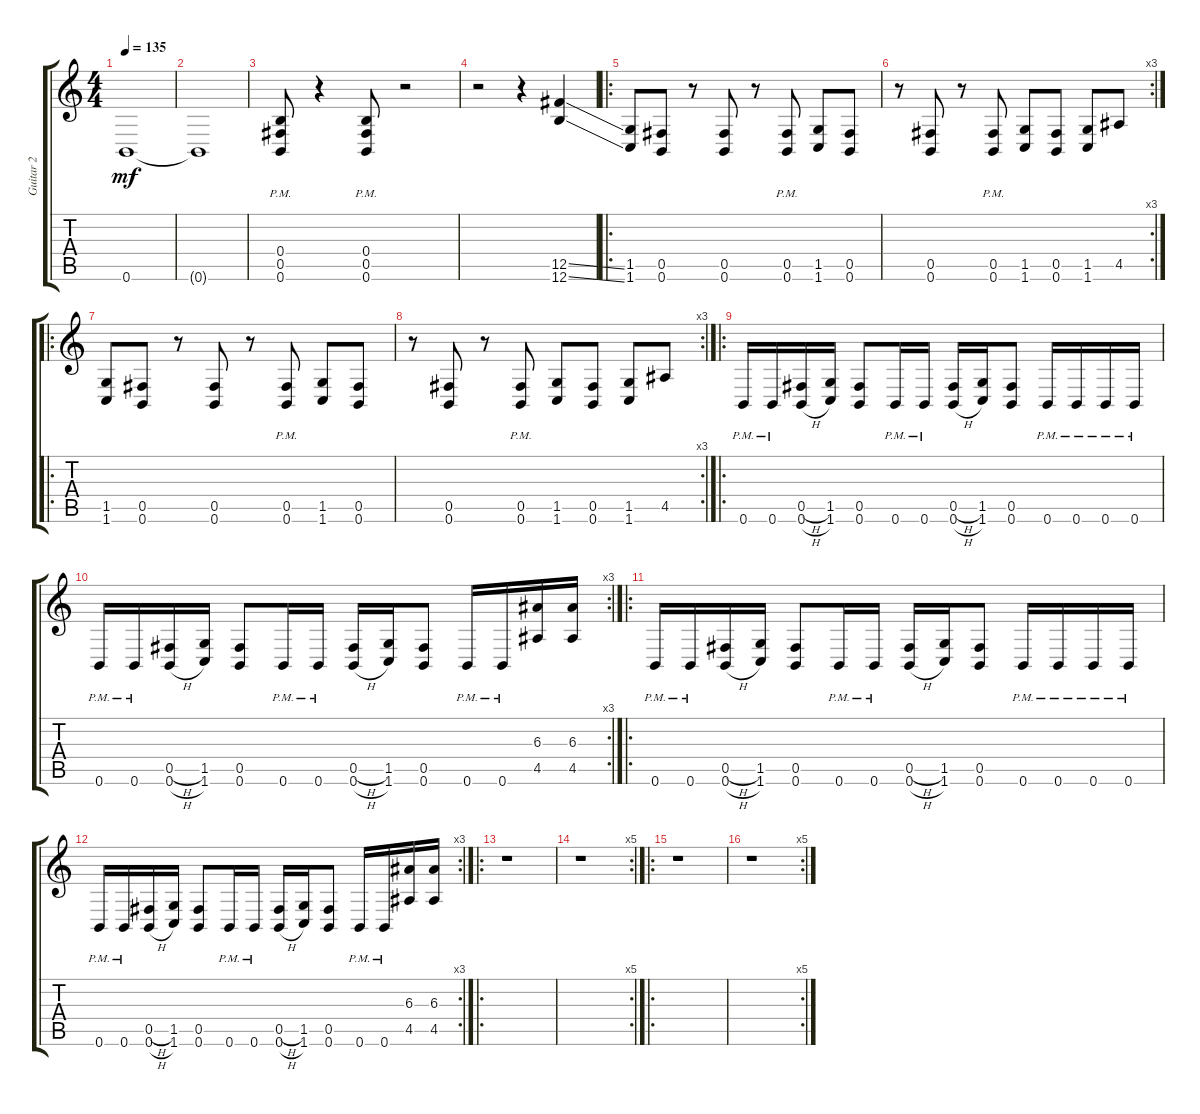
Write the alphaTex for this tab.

\track ("Guitar 2" "Guitar 2") {instrument distortionguitar}
\staff {score tabs}
\tuning (Db4 Ab3 E3 B2 Gb2 B1) {hide}
\ts (4 4)
\tempo 135
\clef g2
\ks c
0.6.1{dy mf} |
0.6{t}.1 |
(0.4{pm} 0.5{pm} 0.6{pm}).8 r.4 (0.4{pm} 0.5{pm} 0.6{pm}).8 r.2 |
r.2 r.4 (12.5{ss} 12.6{ss}).4 |
\ro
(1.5 1.6).8 (0.5 0.6).8 r.8 (0.5 0.6).8 r.8 (0.5{pm} 0.6{pm}).8 (1.5 1.6).8 (0.5 0.6).8 |
\rc 3
r.8 (0.5 0.6).8 r.8 (0.5{pm} 0.6{pm}).8 (1.5 1.6).8 (0.5 0.6).8 (1.5 1.6).8 4.5.8 |
\ro
(1.5 1.6).8 (0.5 0.6).8 r.8 (0.5 0.6).8 r.8 (0.5{pm} 0.6{pm}).8 (1.5 1.6).8 (0.5 0.6).8 |
\rc 3
r.8 (0.5 0.6).8 r.8 (0.5{pm} 0.6{pm}).8 (1.5 1.6).8 (0.5 0.6).8 (1.5 1.6).8 4.5.8 |
\ro
0.6{pm}.16 0.6{pm}.16 (0.5{h} 0.6{h}).16 (1.5 1.6).16 (0.5 0.6).8 0.6{pm}.16 0.6{pm}.16 (0.5{h} 0.6{h}).16 (1.5 1.6).16 (0.5 0.6).8 0.6{pm}.16 0.6{pm}.16 0.6{pm}.16 0.6{pm}.16 |
\rc 3
0.6{pm}.16 0.6{pm}.16 (0.5{h} 0.6{h}).16 (1.5 1.6).16 (0.5 0.6).8 0.6{pm}.16 0.6{pm}.16 (0.5{h} 0.6{h}).16 (1.5 1.6).16 (0.5 0.6).8 0.6{pm}.16 0.6{pm}.16 (6.3 4.5).16 (6.3 4.5).16 |
\ro
0.6{pm}.16 0.6{pm}.16 (0.5{h} 0.6{h}).16 (1.5 1.6).16 (0.5 0.6).8 0.6{pm}.16 0.6{pm}.16 (0.5{h} 0.6{h}).16 (1.5 1.6).16 (0.5 0.6).8 0.6{pm}.16 0.6{pm}.16 0.6{pm}.16 0.6{pm}.16 |
\rc 3
0.6{pm}.16 0.6{pm}.16 (0.5{h} 0.6{h}).16 (1.5 1.6).16 (0.5 0.6).8 0.6{pm}.16 0.6{pm}.16 (0.5{h} 0.6{h}).16 (1.5 1.6).16 (0.5 0.6).8 0.6{pm}.16 0.6{pm}.16 (6.3 4.5).16 (6.3 4.5).16 |
\ro
r.1 |
\rc 5
r.1 |
\ro
r.1 |
\rc 5
r.1
